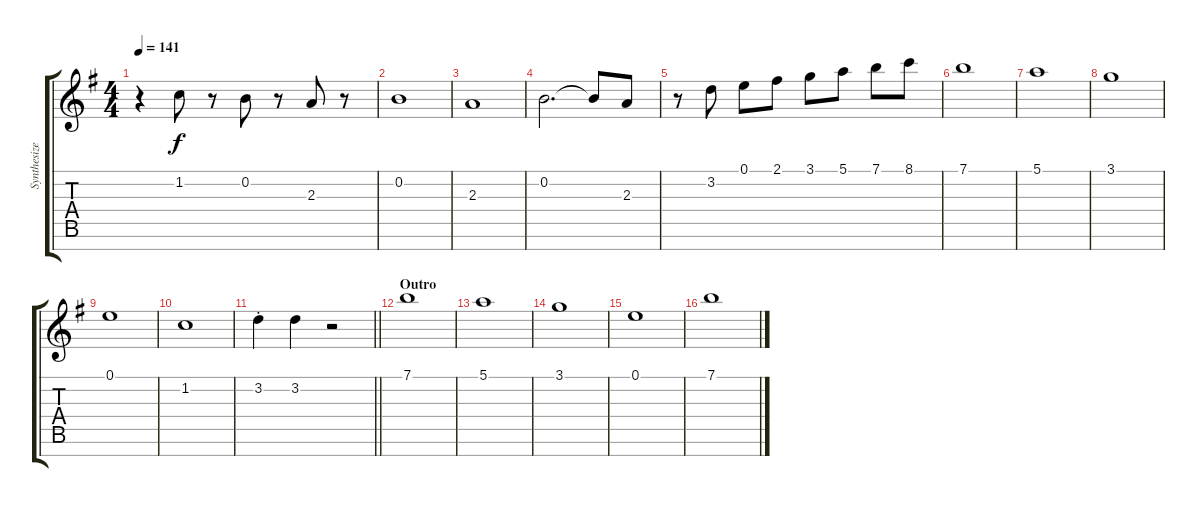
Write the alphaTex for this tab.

\track ("Synthesizer I" "Synthesize") {instrument lead2sawtooth}
\staff {score tabs}
\tuning (E5 B4 G4 D4 A3 E3 B2) {hide}
\ts (4 4)
\tempo 141
\clef g2
\ks g
r.4{dy f} 1.2.8 r.8 0.2.8 r.8 2.3.8 r.8 |
0.2.1 |
2.3.1 |
0.2.2{d} 0.2{t}.8 2.3.8 |
r.8 3.2.8 0.1.8 2.1.8 3.1.8 5.1.8 7.1.8 8.1.8 |
7.1.1 |
5.1.1 |
3.1.1 |
0.1.1 |
1.2.1 |
\barLineRight lightlight
3.2{st}.4 3.2.4 r.2 |
\section ("" "Outro")
7.1.1 |
5.1.1 |
3.1.1 |
0.1.1 |
7.1.1
